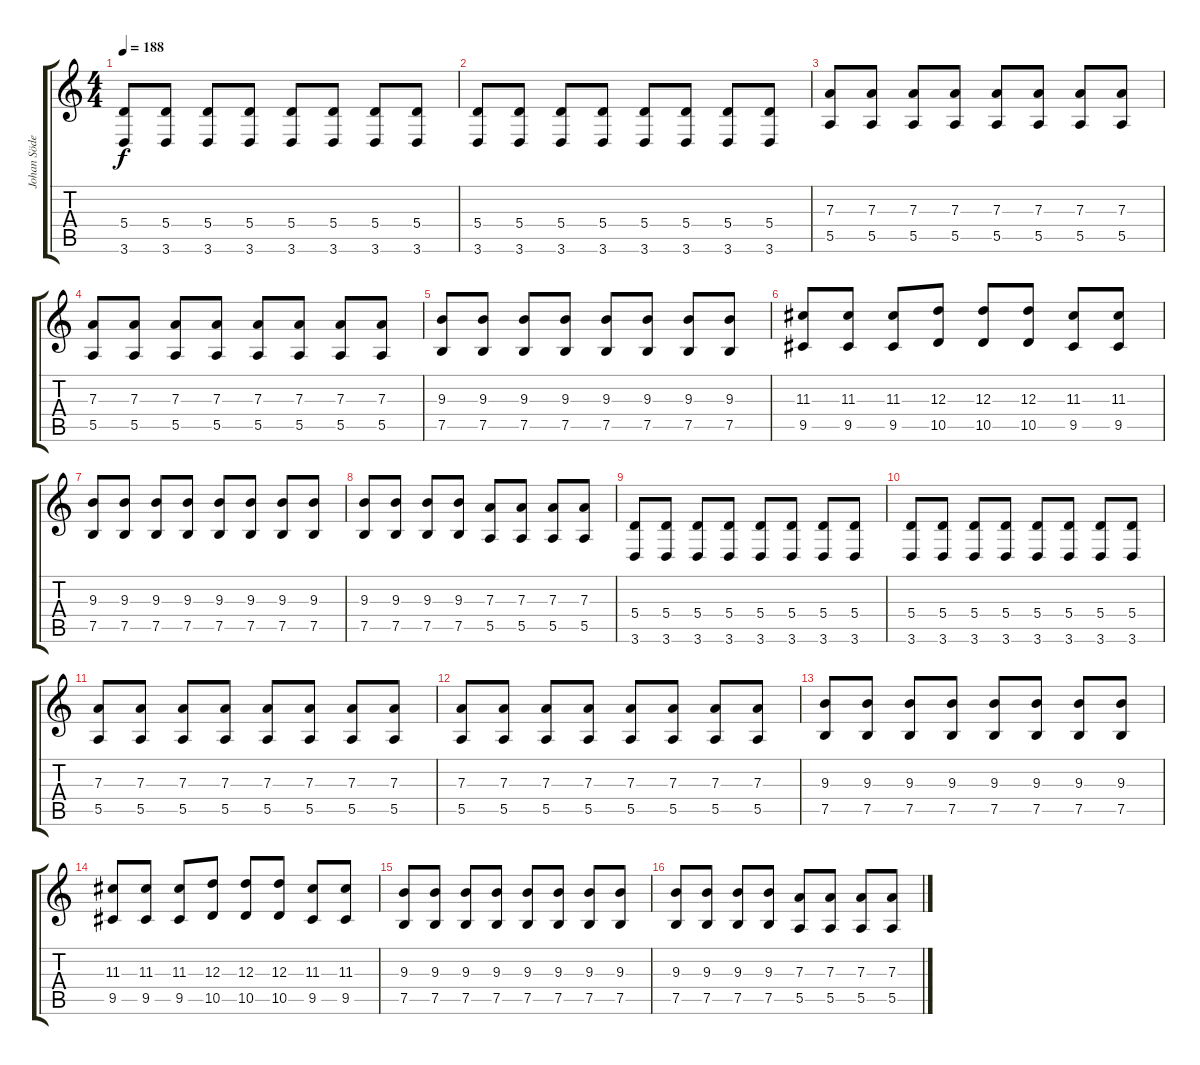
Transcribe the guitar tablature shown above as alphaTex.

\track ("Johan Söderberg" "Johan Söde") {instrument distortionguitar}
\staff {score tabs}
\tuning (B3 Gb3 D3 A2 E2 B1) {hide}
\ts (4 4)
\tempo 188
\clef g2
\ks c
(5.4 3.6).8{dy f} (5.4 3.6).8 (5.4 3.6).8 (5.4 3.6).8 (5.4 3.6).8 (5.4 3.6).8 (5.4 3.6).8 (5.4 3.6).8 |
(5.4 3.6).8 (5.4 3.6).8 (5.4 3.6).8 (5.4 3.6).8 (5.4 3.6).8 (5.4 3.6).8 (5.4 3.6).8 (5.4 3.6).8 |
(7.3 5.5).8 (7.3 5.5).8 (7.3 5.5).8 (7.3 5.5).8 (7.3 5.5).8 (7.3 5.5).8 (7.3 5.5).8 (7.3 5.5).8 |
(7.3 5.5).8 (7.3 5.5).8 (7.3 5.5).8 (7.3 5.5).8 (7.3 5.5).8 (7.3 5.5).8 (7.3 5.5).8 (7.3 5.5).8 |
(9.3 7.5).8 (9.3 7.5).8 (9.3 7.5).8 (9.3 7.5).8 (9.3 7.5).8 (9.3 7.5).8 (9.3 7.5).8 (9.3 7.5).8 |
(11.3 9.5).8 (11.3 9.5).8 (11.3 9.5).8 (12.3 10.5).8 (12.3 10.5).8 (12.3 10.5).8 (11.3 9.5).8 (11.3 9.5).8 |
(9.3 7.5).8 (9.3 7.5).8 (9.3 7.5).8 (9.3 7.5).8 (9.3 7.5).8 (9.3 7.5).8 (9.3 7.5).8 (9.3 7.5).8 |
(9.3 7.5).8 (9.3 7.5).8 (9.3 7.5).8 (9.3 7.5).8 (7.3 5.5).8 (7.3 5.5).8 (7.3 5.5).8 (7.3 5.5).8 |
(5.4 3.6).8 (5.4 3.6).8 (5.4 3.6).8 (5.4 3.6).8 (5.4 3.6).8 (5.4 3.6).8 (5.4 3.6).8 (5.4 3.6).8 |
(5.4 3.6).8 (5.4 3.6).8 (5.4 3.6).8 (5.4 3.6).8 (5.4 3.6).8 (5.4 3.6).8 (5.4 3.6).8 (5.4 3.6).8 |
(7.3 5.5).8 (7.3 5.5).8 (7.3 5.5).8 (7.3 5.5).8 (7.3 5.5).8 (7.3 5.5).8 (7.3 5.5).8 (7.3 5.5).8 |
(7.3 5.5).8 (7.3 5.5).8 (7.3 5.5).8 (7.3 5.5).8 (7.3 5.5).8 (7.3 5.5).8 (7.3 5.5).8 (7.3 5.5).8 |
(9.3 7.5).8 (9.3 7.5).8 (9.3 7.5).8 (9.3 7.5).8 (9.3 7.5).8 (9.3 7.5).8 (9.3 7.5).8 (9.3 7.5).8 |
(11.3 9.5).8 (11.3 9.5).8 (11.3 9.5).8 (12.3 10.5).8 (12.3 10.5).8 (12.3 10.5).8 (11.3 9.5).8 (11.3 9.5).8 |
(9.3 7.5).8 (9.3 7.5).8 (9.3 7.5).8 (9.3 7.5).8 (9.3 7.5).8 (9.3 7.5).8 (9.3 7.5).8 (9.3 7.5).8 |
(9.3 7.5).8 (9.3 7.5).8 (9.3 7.5).8 (9.3 7.5).8 (7.3 5.5).8 (7.3 5.5).8 (7.3 5.5).8 (7.3 5.5).8
